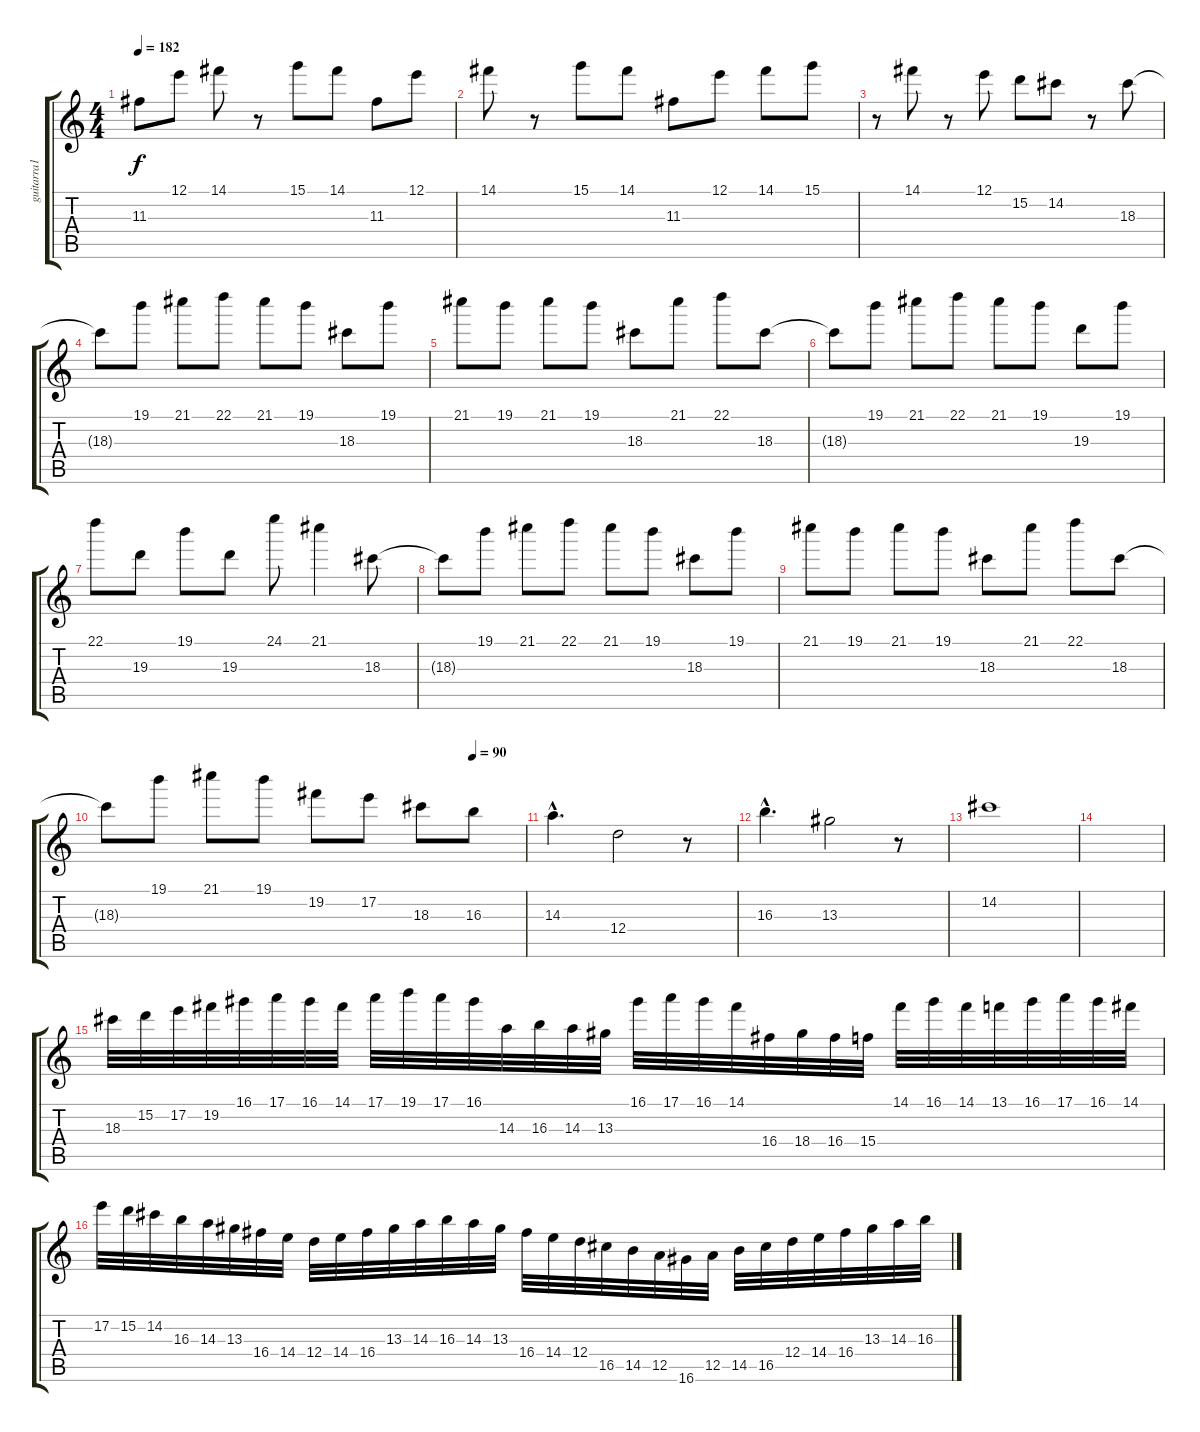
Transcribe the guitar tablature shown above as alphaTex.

\track ("guitarra1" "guitarra1") {instrument distortionguitar}
\staff {score tabs}
\tuning (E4 B3 G3 D3 A2 E2) {hide}
\ts (4 4)
\tempo 182
\clef g2
\ks c
11.3{t}.8{dy f} 12.1.8 14.1.8 r.8 15.1.8 14.1.8 11.3.8 12.1.8 |
14.1.8 r.8 15.1.8 14.1.8 11.3.8 12.1.8 14.1.8 15.1.8 |
r.8 14.1.8 r.8 12.1.8 15.2.8 14.2.8 r.8 18.3.8 |
18.3{t}.8 19.1.8 21.1.8 22.1.8 21.1.8 19.1.8 18.3.8 19.1.8 |
21.1.8 19.1.8 21.1.8 19.1.8 18.3.8 21.1.8 22.1.8 18.3.8 |
18.3{t}.8 19.1.8 21.1.8 22.1.8 21.1.8 19.1.8 19.3.8 19.1.8 |
22.1.8 19.3.8 19.1.8 19.3.8 24.1.8 21.1.4 18.3.8 |
18.3{t}.8 19.1.8 21.1.8 22.1.8 21.1.8 19.1.8 18.3.8 19.1.8 |
21.1.8 19.1.8 21.1.8 19.1.8 18.3.8 21.1.8 22.1.8 18.3.8 |
\tempo (90 0.875)
18.3{t}.8 19.1.8 21.1.8 19.1.8 19.2.8 17.2.8 18.3.8 16.3.8 |
14.3{hac}.4{d} 12.4.2 r.8 |
16.3{hac}.4{d} 13.3.2 r.8 |
14.2.1 |
|
18.3.32 15.2.32 17.2.32 19.2.32 16.1.32 17.1.32 16.1.32 14.1.32 17.1.32 19.1.32 17.1.32 16.1.32 14.3.32 16.3.32 14.3.32 13.3.32 16.1.32 17.1.32 16.1.32 14.1.32 16.4.32 18.4.32 16.4.32 15.4.32 14.1.32 16.1.32 14.1.32 13.1.32 16.1.32 17.1.32 16.1.32 14.1.32 |
17.2.32 15.2.32 14.2.32 16.3.32 14.3.32 13.3.32 16.4.32 14.4.32 12.4.32 14.4.32 16.4.32 13.3.32 14.3.32 16.3.32 14.3.32 13.3.32 16.4.32 14.4.32 12.4.32 16.5.32 14.5.32 12.5.32 16.6.32 12.5.32 14.5.32 16.5.32 12.4.32 14.4.32 16.4.32 13.3.32 14.3.32 16.3.32
